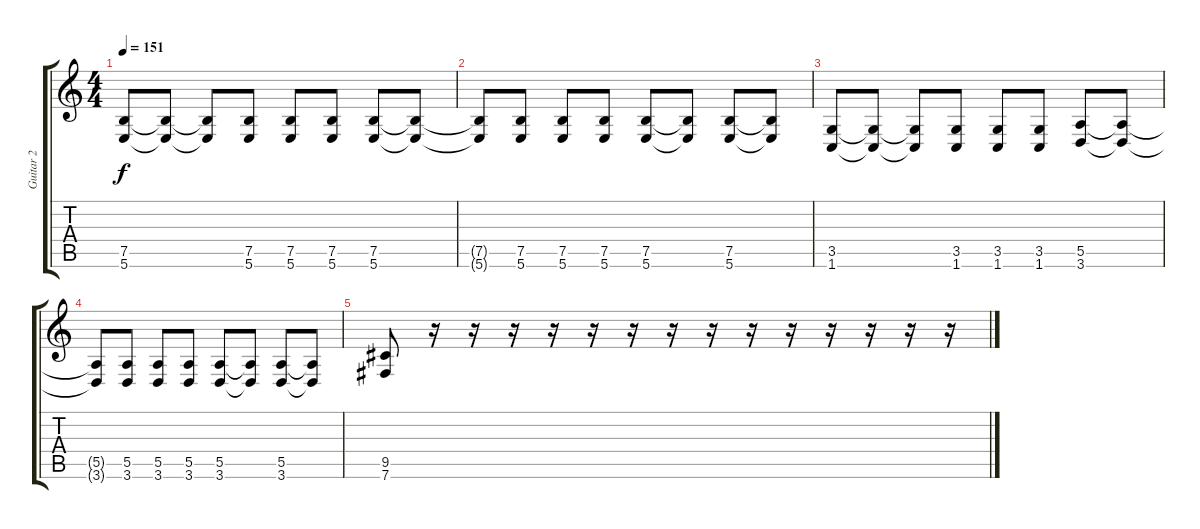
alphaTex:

\track ("Guitar 2" "Guitar 2") {instrument distortionguitar}
\staff {score tabs}
\tuning (B3 G3 D3 A2 E2 B1) {hide}
\ts (4 4)
\tempo 151
\clef g2
\ks c
(7.5 5.6).8{dy f volume 10} (7.5{t} 5.6{t}).8 (7.5{t} 5.6{t}).8 (7.5 5.6).8 (7.5 5.6).8 (7.5 5.6).8 (7.5 5.6).8 (7.5{t} 5.6{t}).8 |
(7.5{t} 5.6{t}).8 (7.5 5.6).8 (7.5 5.6).8 (7.5 5.6).8 (7.5 5.6).8 (7.5{t} 5.6{t}).8 (7.5 5.6).8 (7.5{t} 5.6{t}).8 |
(3.5 1.6).8 (3.5{t} 1.6{t}).8 (3.5{t} 1.6{t}).8 (3.5 1.6).8 (3.5 1.6).8 (3.5 1.6).8 (5.5 3.6).8 (5.5{t} 3.6{t}).8 |
(5.5{t} 3.6{t}).8 (5.5 3.6).8 (5.5 3.6).8 (5.5 3.6).8 (5.5 3.6).8 (5.5{t} 3.6{t}).8 (5.5 3.6).8 (5.5{t} 3.6{t}).8 |
(9.5 7.6).8 r.16 r.16 r.16 r.16 r.16 r.16 r.16 r.16 r.16 r.16 r.16 r.16 r.16 r.16
